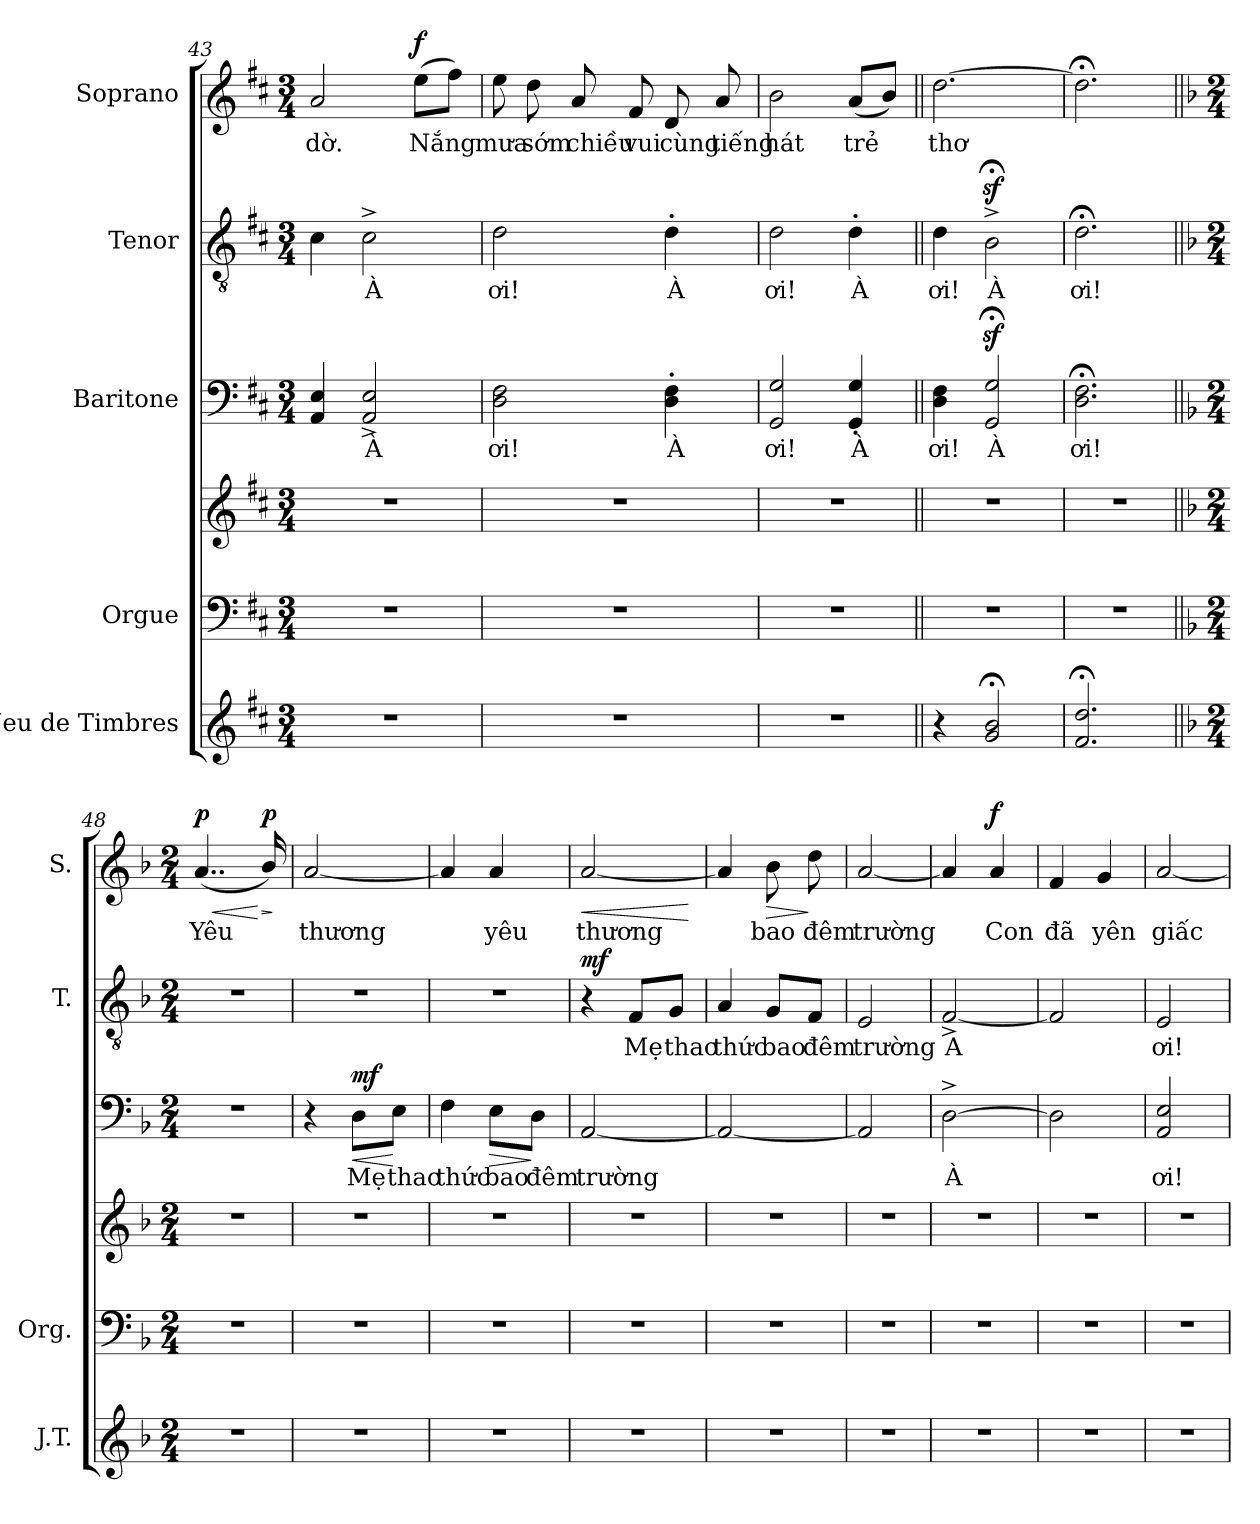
**kern	**kern	**kern	**kern	**text	**dynam	**kern	**text	**dynam	**kern	**text	**dynam
*part5	*part4	*part4	*part3	*part3	*part3	*part2	*part2	*part2	*part1	*part1	*part1
*staff6	*staff5	*staff4	*staff3	*staff3	*staff3	*staff2	*staff2	*staff2	*staff1	*staff1	*staff1
*I"Jeu de Timbres	*I"Orgue	*	*I"Baritone	*	*	*I"Tenor	*	*	*I"Soprano	*	*
*I'J.T.	*I'Org.	*	*	*	*	*I'T.	*	*	*I'S.	*	*
!!LO:LB:g=z
*clefG2	*clefF4	*clefG2	*clefF4	*	*	*clefGv2	*	*	*clefG2	*	*
*k[f#c#]	*k[f#c#]	*k[f#c#]	*k[f#c#]	*	*	*k[f#c#]	*	*	*k[f#c#]	*	*
*M3/4	*M3/4	*M3/4	*M3/4	*	*	*M3/4	*	*	*M3/4	*	*
=43	=43	=43	=43	=43	=43	=43	=43	=43	=43	=43	=43
!	!	!	!	!	!	!	!	!	!	!LO:LY:b	!
2.r	2.r	2.r	4AA/ 4E/	.	.	4c#\	.	.	2a/	dờ.	.
!	!	!	!	!LO:LY:b	!	!	!LO:LY:b	!	!	!	!
.	.	.	2AA/^ 2E/^	À	.	2c#^\	À	.	.	.	.
*	*	*	*	*	*	*	*	*	*MM63	*	*
!	!	!	!	!	!	!	!	!	!	!LO:LY:b	!LO:DY:b
.	.	.	.	.	.	.	.	.	(8ee\L	Nắng	f
.	.	.	.	.	.	.	.	.	8ff#\J)	.	.
=44	=44	=44	=44	=44	=44	=44	=44	=44	=44	=44	=44
!	!	!	!	!LO:LY:b	!	!	!LO:LY:b	!	!	!LO:LY:b	!
2.r	2.r	2.r	2D\ 2F#\	ơi!	.	2d\	ơi!	.	8ee\	mưa	.
!	!	!	!	!	!	!	!	!	!	!LO:LY:b	!
.	.	.	.	.	.	.	.	.	8dd\	sớm	.
!	!	!	!	!	!	!	!	!	!	!LO:LY:b	!
.	.	.	.	.	.	.	.	.	8a/	chiều	.
!	!	!	!	!	!	!	!	!	!	!LO:LY:b	!
.	.	.	.	.	.	.	.	.	8f#/	vui	.
!	!	!	!	!LO:LY:b	!	!	!LO:LY:b	!	!	!LO:LY:b	!
.	.	.	4D\' 4F#\'	À	.	4d'\	À	.	8d/	cùng	.
!	!	!	!	!	!	!	!	!	!	!LO:LY:b	!
.	.	.	.	.	.	.	.	.	8a/	tiếng	.
=45	=45	=45	=45	=45	=45	=45	=45	=45	=45	=45	=45
!	!	!	!	!LO:LY:b	!	!	!LO:LY:b	!	!	!LO:LY:b	!
2.r	2.r	2.r	2GG/ 2G/	ơi!	.	2d\	ơi!	.	2b\	hát	.
!	!	!	!	!LO:LY:b	!	!	!LO:LY:b	!	!	!LO:LY:b	!
.	.	.	4GG/' 4G/'	À	.	4d'\	À	.	(8a/L	trẻ	.
.	.	.	.	.	.	.	.	.	8b/J)	.	.
=46||	=46||	=46||	=46||	=46||	=46||	=46||	=46||	=46||	=46||	=46||	=46||
!	!	!	!	!LO:LY:b	!	!	!LO:LY:b	!	!	!LO:LY:b	!
4r	2.r	2.r	4D\ 4F#\	ơi!	.	4d\	ơi!	.	[2.dd\	thơ	.
!	!	!	!	!LO:LY:b	!	!	!LO:LY:b	!	!	!	!
2g/;< 2b/;<	.	.	2GG/z<;< 2G/z<;<	À	.	2Bz<;<^\	À	.	.	.	.
=47	=47	=47	=47	=47	=47	=47	=47	=47	=47	=47	=47
!	!	!	!	!LO:LY:b	!	!	!LO:LY:b	!	!	!	!
2.f#/;< 2.dd/;<	2.r	2.r	2.D\;< 2.F#\;<	ơi!	.	2.d;<\	ơi!	.	2.dd;<\]	.	.
!!LO:LB:g=z
=48||	=48||	=48||	=48||	=48||	=48||	=48||	=48||	=48||	=48||	=48||	=48||
!!LO:REH:place=s1:a:B:fs=14:t=B
*k[b-]	*k[b-]	*k[b-]	*k[b-]	*	*	*k[b-]	*	*	*k[b-]	*	*
*M2/4	*M2/4	*M2/4	*M2/4	*	*	*M2/4	*	*	*M2/4	*	*
*	*	*	*	*	*	*	*	*	*MM46	*	*
!	!	!	!	!	!	!	!	!	!	!LO:LY:b	!LO:HP:b
!	!	!	!	!	!	!	!	!	!	!	!LO:DY:n=1:b
2r	2r	2r	2r	.	.	2r	.	.	(4..a/	Yêu	< p
!	!	!	!	!	!	!	!	!	!	!	!LO:HP:n=1:b
!	!	!	!	!	!	!	!	!	!	!	!LO:DY:n=2:b
.	.	.	.	.	.	.	.	.	16b-/)	.	[ > p
.	.	.	.	.	.	.	.	.	.	.	]
=49	=49	=49	=49	=49	=49	=49	=49	=49	=49	=49	=49
!	!	!	!	!	!	!	!	!	!	!LO:LY:b	!
2r	2r	2r	4r	.	.	2r	.	.	[2a/	thương	.
!	!	!	!	!LO:LY:b	!LO:HP:b	!	!	!	!	!	!
!	!	!	!	!	!LO:DY:n=1:b	!	!	!	!	!	!
.	.	.	8D\L	Mẹ	< mf	.	.	.	.	.	.
!	!	!	!	!LO:LY:b	!	!	!	!	!	!	!
.	.	.	8E\J	thao	[	.	.	.	.	.	.
=50	=50	=50	=50	=50	=50	=50	=50	=50	=50	=50	=50
!	!	!	!	!LO:LY:b	!	!	!	!	!	!	!
2r	2r	2r	4F\	thức	.	2r	.	.	4a/]	.	.
!	!	!	!	!LO:LY:b	!LO:HP:b	!	!	!	!	!LO:LY:b	!
.	.	.	8E\L	bao	>	.	.	.	4a/	yêu	.
!	!	!	!	!LO:LY:b	!	!	!	!	!	!	!
.	.	.	8D\J	đêm	]	.	.	.	.	.	.
=51	=51	=51	=51	=51	=51	=51	=51	=51	=51	=51	=51
!	!	!	!	!LO:LY:b	!	!	!	!LO:DY:b	!	!LO:LY:b	!LO:HP:b
2r	2r	2r	[2AA/	trường	.	4r	.	mf	[2a/	thương	<
!	!	!	!	!	!	!	!LO:LY:b	!	!	!	!
.	.	.	.	.	.	8F/L	Mẹ	.	.	.	.
!	!	!	!	!	!	!	!LO:LY:b	!	!	!	!
.	.	.	.	.	.	8G/J	thao	.	.	.	.
.	.	.	.	.	.	.	.	.	.	.	[
=52	=52	=52	=52	=52	=52	=52	=52	=52	=52	=52	=52
!	!	!	!	!	!	!	!LO:LY:b	!	!	!	!
2r	2r	2r	2AA/_	.	.	4A/	thức	.	4a/]	.	.
!	!	!	!	!	!	!	!LO:LY:b	!	!	!LO:LY:b	!LO:HP:b
.	.	.	.	.	.	8G/L	bao	.	8b-\	bao	>
!	!	!	!	!	!	!	!LO:LY:b	!	!	!LO:LY:b	!
.	.	.	.	.	.	8F/J	đêm	.	8dd\	đêm	]
!!LO:PB:g=z
=53	=53	=53	=53	=53	=53	=53	=53	=53	=53	=53	=53
!	!	!	!	!	!	!	!LO:LY:b	!	!	!LO:LY:b	!
2r	2r	2r	2AA/]	.	.	2E/	trường	.	[2a/	trường	.
=54	=54	=54	=54	=54	=54	=54	=54	=54	=54	=54	=54
!	!	!	!	!LO:LY:b	!	!	!LO:LY:b	!	!	!	!
2r	2r	2r	[2D^\	À	.	[2F^/	A	.	4a/]	.	.
*	*	*	*	*	*	*	*	*	*MM53	*	*
!	!	!	!	!	!	!	!	!	!	!LO:LY:b	!LO:DY:b
.	.	.	.	.	.	.	.	.	4a/	Con	f
=55	=55	=55	=55	=55	=55	=55	=55	=55	=55	=55	=55
!	!	!	!	!	!	!	!	!	!	!LO:LY:b	!
2r	2r	2r	2D\]	.	.	2F/]	.	.	4f/	đã	.
!	!	!	!	!	!	!	!	!	!	!LO:LY:b	!
.	.	.	.	.	.	.	.	.	4g/	yên	.
=56	=56	=56	=56	=56	=56	=56	=56	=56	=56	=56	=56
!	!	!	!	!LO:LY:b	!	!	!LO:LY:b	!	!	!LO:LY:b	!
2r	2r	2r	2AA/ 2E/	ơi!	.	2E/	ơi!	.	[2a/	giấc	.
=	=	=	=	=	=	=	=	=	=	=	=
*-	*-	*-	*-	*-	*-	*-	*-	*-	*-	*-	*-
